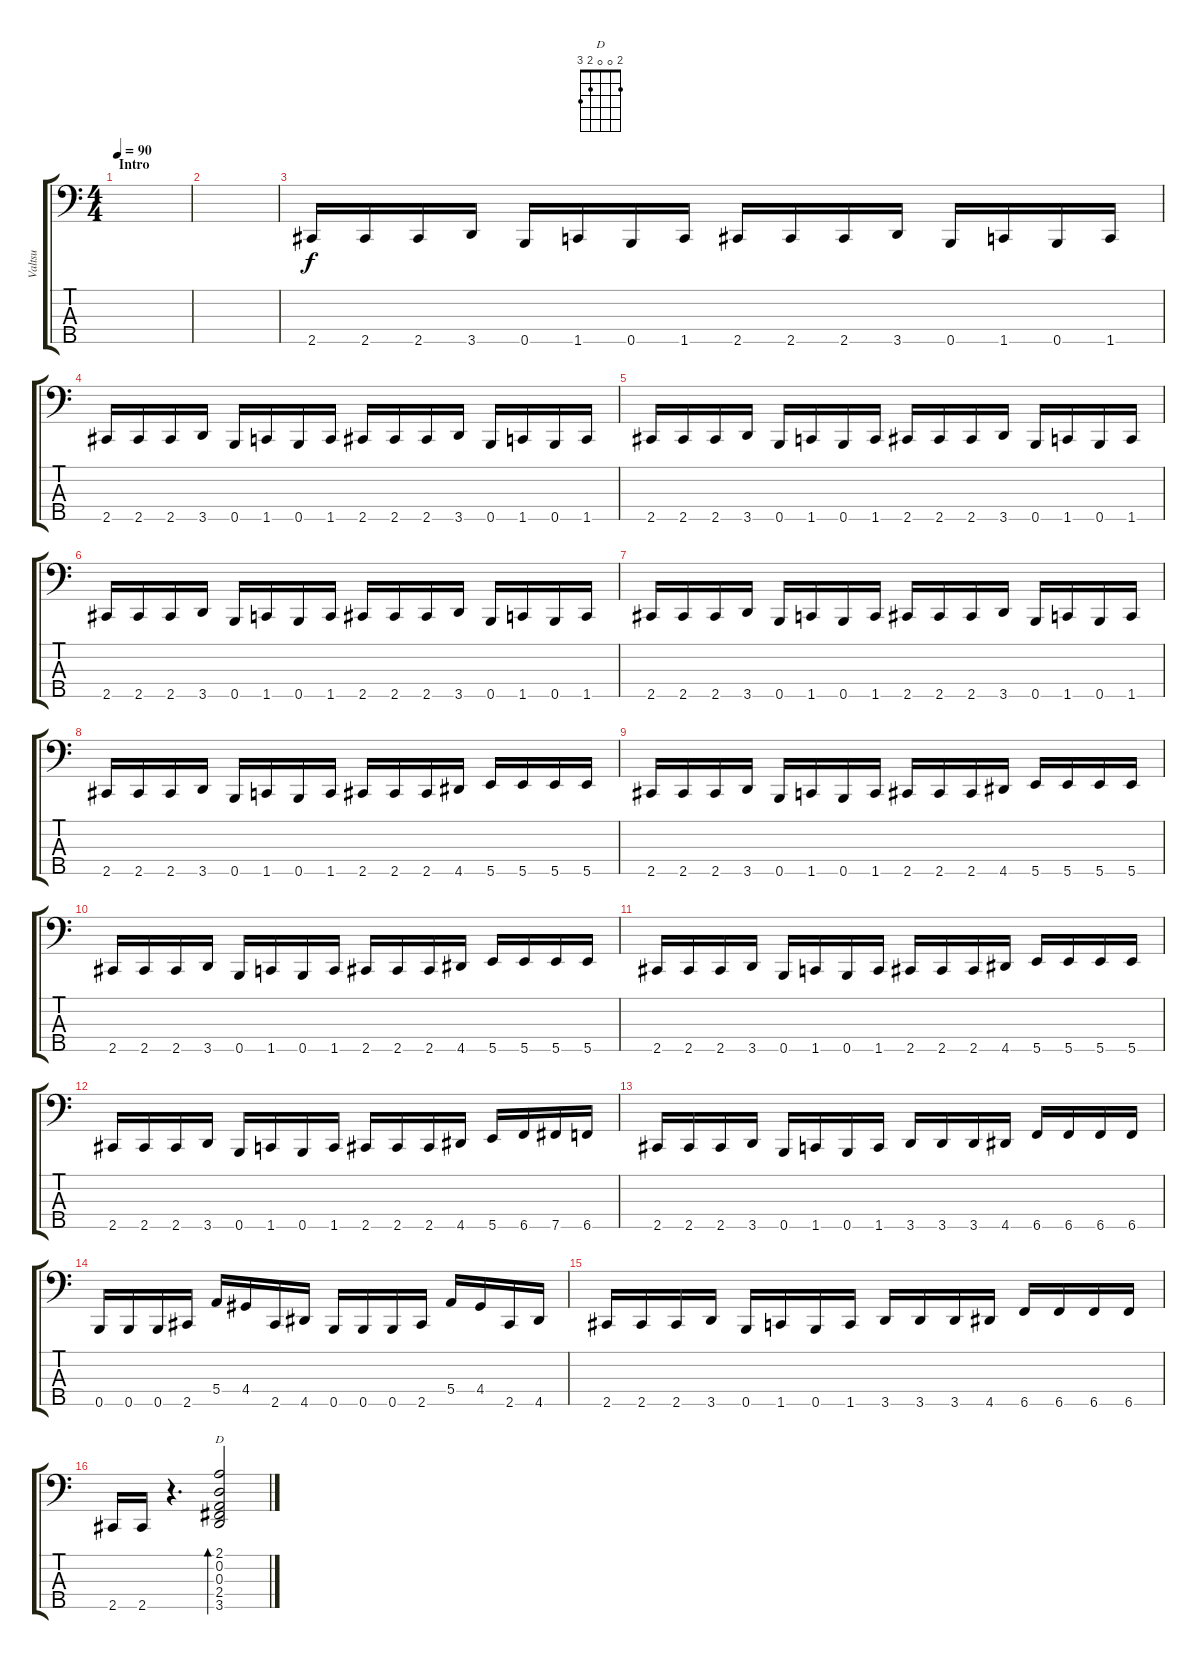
\track ("Valtsu" "Valtsu") {instrument slapbass2}
\staff {score tabs}
\tuning (G2 D2 A1 E1 B0) {hide}
\chord ("D" 2 0 0 2 3)
\ts (4 4)
\section ("" "Intro")
\tempo 90
\clef f4
\ks c
|
|
2.5.16 2.5.16 2.5.16 3.5.16 0.5.16 1.5.16 0.5.16 1.5.16 2.5.16 2.5.16 2.5.16 3.5.16 0.5.16 1.5.16 0.5.16 1.5.16 |
2.5.16 2.5.16 2.5.16 3.5.16 0.5.16 1.5.16 0.5.16 1.5.16 2.5.16 2.5.16 2.5.16 3.5.16 0.5.16 1.5.16 0.5.16 1.5.16 |
2.5.16 2.5.16 2.5.16 3.5.16 0.5.16 1.5.16 0.5.16 1.5.16 2.5.16 2.5.16 2.5.16 3.5.16 0.5.16 1.5.16 0.5.16 1.5.16 |
2.5.16 2.5.16 2.5.16 3.5.16 0.5.16 1.5.16 0.5.16 1.5.16 2.5.16 2.5.16 2.5.16 3.5.16 0.5.16 1.5.16 0.5.16 1.5.16 |
2.5.16 2.5.16 2.5.16 3.5.16 0.5.16 1.5.16 0.5.16 1.5.16 2.5.16 2.5.16 2.5.16 3.5.16 0.5.16 1.5.16 0.5.16 1.5.16 |
2.5.16 2.5.16 2.5.16 3.5.16 0.5.16 1.5.16 0.5.16 1.5.16 2.5.16 2.5.16 2.5.16 4.5.16 5.5.16 5.5.16 5.5.16 5.5.16 |
2.5.16 2.5.16 2.5.16 3.5.16 0.5.16 1.5.16 0.5.16 1.5.16 2.5.16 2.5.16 2.5.16 4.5.16 5.5.16 5.5.16 5.5.16 5.5.16 |
2.5.16 2.5.16 2.5.16 3.5.16 0.5.16 1.5.16 0.5.16 1.5.16 2.5.16 2.5.16 2.5.16 4.5.16 5.5.16 5.5.16 5.5.16 5.5.16 |
2.5.16 2.5.16 2.5.16 3.5.16 0.5.16 1.5.16 0.5.16 1.5.16 2.5.16 2.5.16 2.5.16 4.5.16 5.5.16 5.5.16 5.5.16 5.5.16 |
2.5.16 2.5.16 2.5.16 3.5.16 0.5.16 1.5.16 0.5.16 1.5.16 2.5.16 2.5.16 2.5.16 4.5.16 5.5.16 6.5.16 7.5.16 6.5.16 |
2.5.16 2.5.16 2.5.16 3.5.16 0.5.16 1.5.16 0.5.16 1.5.16 3.5.16 3.5.16 3.5.16 4.5.16 6.5.16 6.5.16 6.5.16 6.5.16 |
0.5.16 0.5.16 0.5.16 2.5.16 5.4.16 4.4.16 2.5.16 4.5.16 0.5.16 0.5.16 0.5.16 2.5.16 5.4.16 4.4.16 2.5.16 4.5.16 |
2.5.16 2.5.16 2.5.16 3.5.16 0.5.16 1.5.16 0.5.16 1.5.16 3.5.16 3.5.16 3.5.16 4.5.16 6.5.16 6.5.16 6.5.16 6.5.16 |
2.5.16 2.5.16 r.4{d} (2.1 0.2 0.3 2.4 3.5).2{bd 240 ch "D"}
